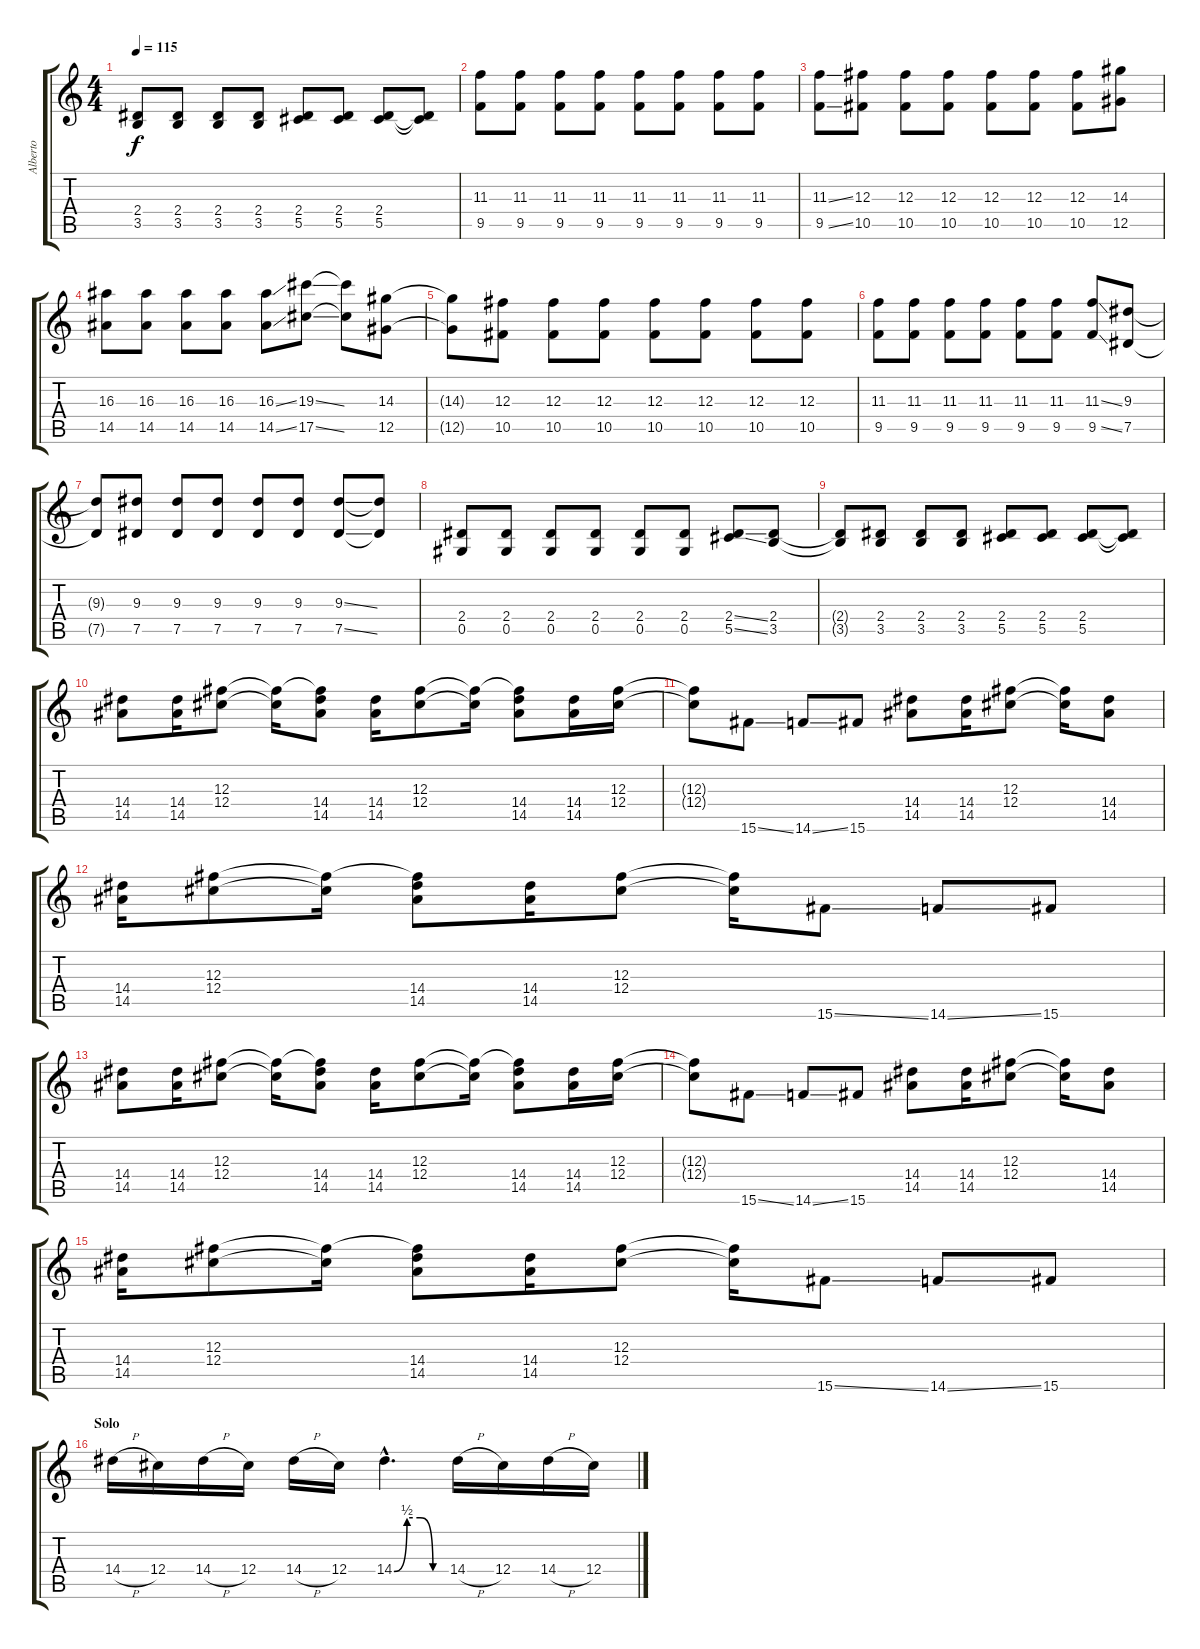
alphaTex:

\track ("Alberto" "Alberto") {instrument distortionguitar}
\staff {score tabs}
\tuning (Eb4 Bb3 Gb3 Db3 Ab2 Eb2) {hide}
\ts (4 4)
\tempo 115
\clef g2
\ks c
(2.4{t} 3.5{t}).8{dy f} (2.4 3.5).8 (2.4 3.5).8 (2.4 3.5).8 (2.4 5.5).8 (2.4 5.5).8 (2.4 5.5).8 (2.4{t} 5.5{t}).8 |
(11.3 9.5).8 (11.3 9.5).8 (11.3 9.5).8 (11.3 9.5).8 (11.3 9.5).8 (11.3 9.5).8 (11.3 9.5).8 (11.3 9.5).8 |
(11.3{ss} 9.5{ss}).8 (12.3 10.5).8 (12.3 10.5).8 (12.3 10.5).8 (12.3 10.5).8 (12.3 10.5).8 (12.3 10.5).8 (14.3 12.5).8 |
(16.3 14.5).8 (16.3 14.5).8 (16.3 14.5).8 (16.3 14.5).8 (16.3{ss} 14.5{ss}).8 (19.3{ss} 17.5{ss}).8 (19.3{t} 17.5{t}).8 (14.3 12.5).8 |
(14.3{t} 12.5{t}).8 (12.3 10.5).8 (12.3 10.5).8 (12.3 10.5).8 (12.3 10.5).8 (12.3 10.5).8 (12.3 10.5).8 (12.3 10.5).8 |
(11.3 9.5).8 (11.3 9.5).8 (11.3 9.5).8 (11.3 9.5).8 (11.3 9.5).8 (11.3 9.5).8 (11.3{ss} 9.5{ss}).8 (9.3 7.5).8 |
(9.3{t} 7.5{t}).8 (9.3 7.5).8 (9.3 7.5).8 (9.3 7.5).8 (9.3 7.5).8 (9.3 7.5).8 (9.3{ss} 7.5{ss}).8 (9.3{t} 7.5{t}).8 |
(2.4 0.5).8 (2.4 0.5).8 (2.4 0.5).8 (2.4 0.5).8 (2.4 0.5).8 (2.4 0.5).8 (2.4{ss} 5.5{ss}).8 (2.4 3.5).8 |
(2.4{t} 3.5{t}).8 (2.4 3.5).8 (2.4 3.5).8 (2.4 3.5).8 (2.4 5.5).8 (2.4 5.5).8 (2.4 5.5).8 (2.4{t} 5.5{t}).8 |
(14.4 14.5).8 (14.4 14.5).16 (12.3 12.4).8 (12.3{t} 12.4{t}).16 (12.3{t} 14.4 14.5).8 (14.4 14.5).16 (12.3 12.4).8 (12.3{t} 12.4{t}).16 (12.3{t} 14.4 14.5).8 (14.4 14.5).16 (12.3 12.4).16 |
(12.3{t} 12.4{t}).8 15.6{ss}.8 14.6{ss}.8 15.6.8 (14.4 14.5).8 (14.4 14.5).16 (12.3 12.4).8 (12.3{t} 12.4{t}).16 (14.4 14.5).8 |
(14.4 14.5).16 (12.3 12.4).8 (12.3{t} 12.4{t}).16 (12.3{t} 14.4 14.5).8 (14.4 14.5).16 (12.3 12.4).8 (12.3{t} 12.4{t}).16 15.6{ss}.8 14.6{ss}.8 15.6.8 |
(14.4 14.5).8 (14.4 14.5).16 (12.3 12.4).8 (12.3{t} 12.4{t}).16 (12.3{t} 14.4 14.5).8 (14.4 14.5).16 (12.3 12.4).8 (12.3{t} 12.4{t}).16 (12.3{t} 14.4 14.5).8 (14.4 14.5).16 (12.3 12.4).16 |
(12.3{t} 12.4{t}).8 15.6{ss}.8 14.6{ss}.8 15.6.8 (14.4 14.5).8 (14.4 14.5).16 (12.3 12.4).8 (12.3{t} 12.4{t}).16 (14.4 14.5).8 |
(14.4 14.5).16 (12.3 12.4).8 (12.3{t} 12.4{t}).16 (12.3{t} 14.4 14.5).8 (14.4 14.5).16 (12.3 12.4).8 (12.3{t} 12.4{t}).16 15.6{ss}.8 14.6{ss}.8 15.6.8 |
\section ("" "Solo")
14.4{h}.16 12.4.16 14.4{h}.16 12.4.16 14.4{h}.16 12.4.16 14.4{be (custom 0 0 15 2 30 2 45 0 60 0) hac}.4{d} 14.4{h}.16 12.4.16 14.4{h}.16 12.4.16
